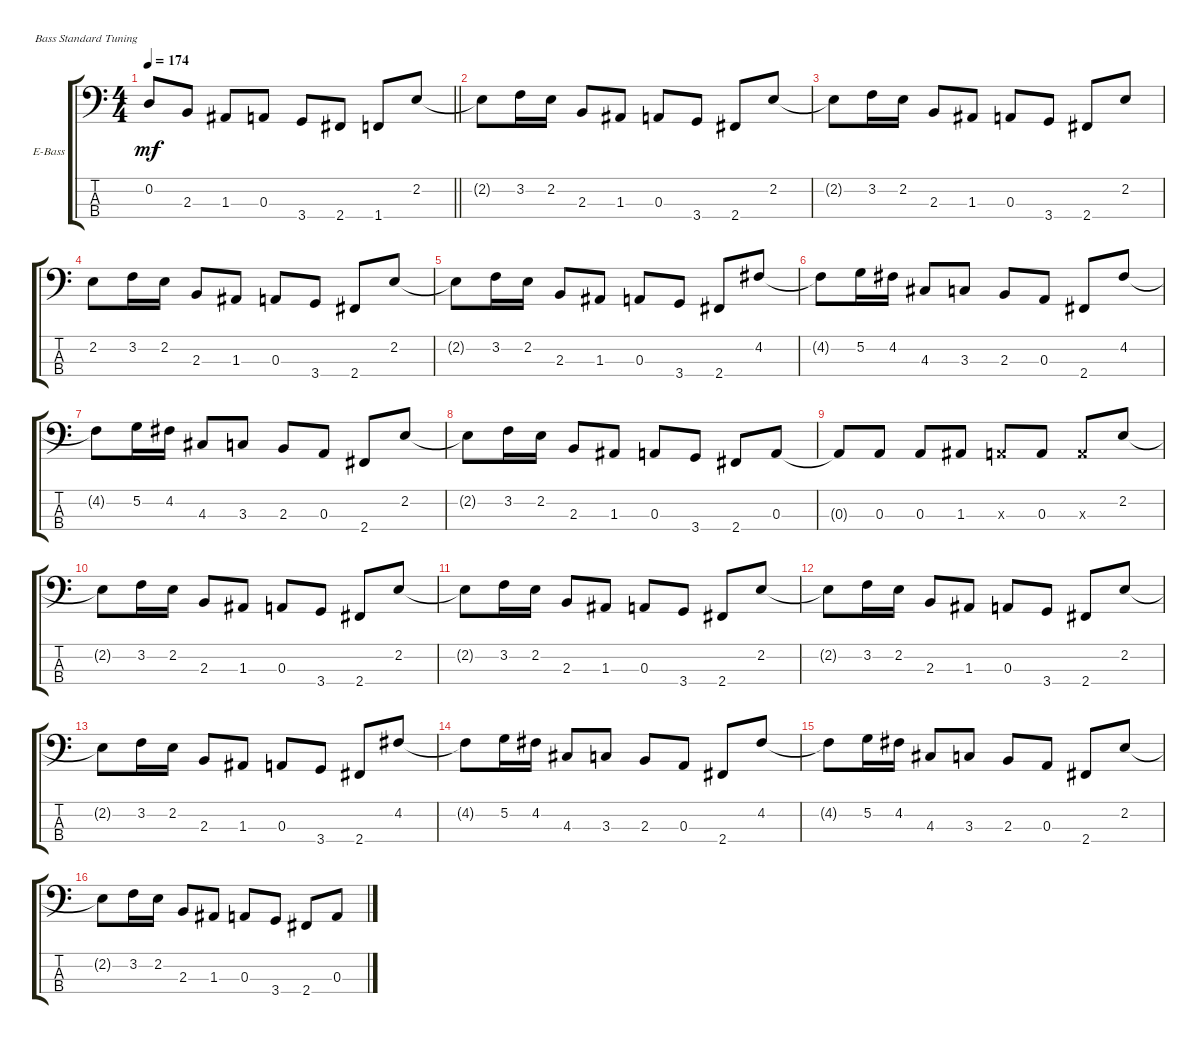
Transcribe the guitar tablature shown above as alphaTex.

\bracketExtendMode groupsimilarinstruments
\firstSystemTrackNameOrientation horizontal
\otherSystemsTrackNameOrientation horizontal
\track ("Electric Bass" "E-Bass") {instrument electricbassfinger}
\staff {score tabs}
\tuning (G2 D2 A1 E1)
\ts (4 4)
\tempo 174
\clef f4
\scale
0.333333
\barLineRight lightlight
\ks c
0.2{t}.8{dy mf} 2.3.8 1.3.8 0.3.8 3.4.8 2.4.8 1.4.8 2.2.8 |
\scale
0.333333 2.2{t}.8 3.2.16 2.2.16 2.3.8 1.3.8 0.3.8 3.4.8 2.4.8 2.2.8 |
\scale
0.333333 2.2{t}.8 3.2.16 2.2.16 2.3.8 1.3.8 0.3.8 3.4.8 2.4.8 2.2.8 |
\scale
0.333333 2.2.8 3.2.16 2.2.16 2.3.8 1.3.8 0.3.8 3.4.8 2.4.8 2.2.8 |
\scale
0.333333 2.2{t}.8 3.2.16 2.2.16 2.3.8 1.3.8 0.3.8 3.4.8 2.4.8 4.2.8 |
\scale
0.333333 4.2{t}.8 5.2.16 4.2.16 4.3.8 3.3.8 2.3.8 0.3.8 2.4.8 4.2.8 |
\scale
0.333333 4.2{t}.8 5.2.16 4.2.16 4.3.8 3.3.8 2.3.8 0.3.8 2.4.8 2.2.8 |
\scale
0.333333 2.2{t}.8 3.2.16 2.2.16 2.3.8 1.3.8 0.3.8 3.4.8 2.4.8 0.3.8 |
\scale
0.333333 0.3{t}.8 0.3.8 0.3.8 1.3.8 0.3{x}.8 0.3.8 0.3{x}.8 2.2.8 |
\scale
0.333333 2.2{t}.8 3.2.16 2.2.16 2.3.8 1.3.8 0.3.8 3.4.8 2.4.8 2.2.8 |
\scale
0.333333 2.2{t}.8 3.2.16 2.2.16 2.3.8 1.3.8 0.3.8 3.4.8 2.4.8 2.2.8 |
\scale
0.333333 2.2{t}.8 3.2.16 2.2.16 2.3.8 1.3.8 0.3.8 3.4.8 2.4.8 2.2.8 |
\scale
0.333333 2.2{t}.8 3.2.16 2.2.16 2.3.8 1.3.8 0.3.8 3.4.8 2.4.8 4.2.8 |
\scale
0.333333 4.2{t}.8 5.2.16 4.2.16 4.3.8 3.3.8 2.3.8 0.3.8 2.4.8 4.2.8 |
\scale
0.333333 4.2{t}.8 5.2.16 4.2.16 4.3.8 3.3.8 2.3.8 0.3.8 2.4.8 2.2.8 |
\scale
0.333333 2.2{t}.8 3.2.16 2.2.16 2.3.8 1.3.8 0.3.8 3.4.8 2.4.8 0.3.8
